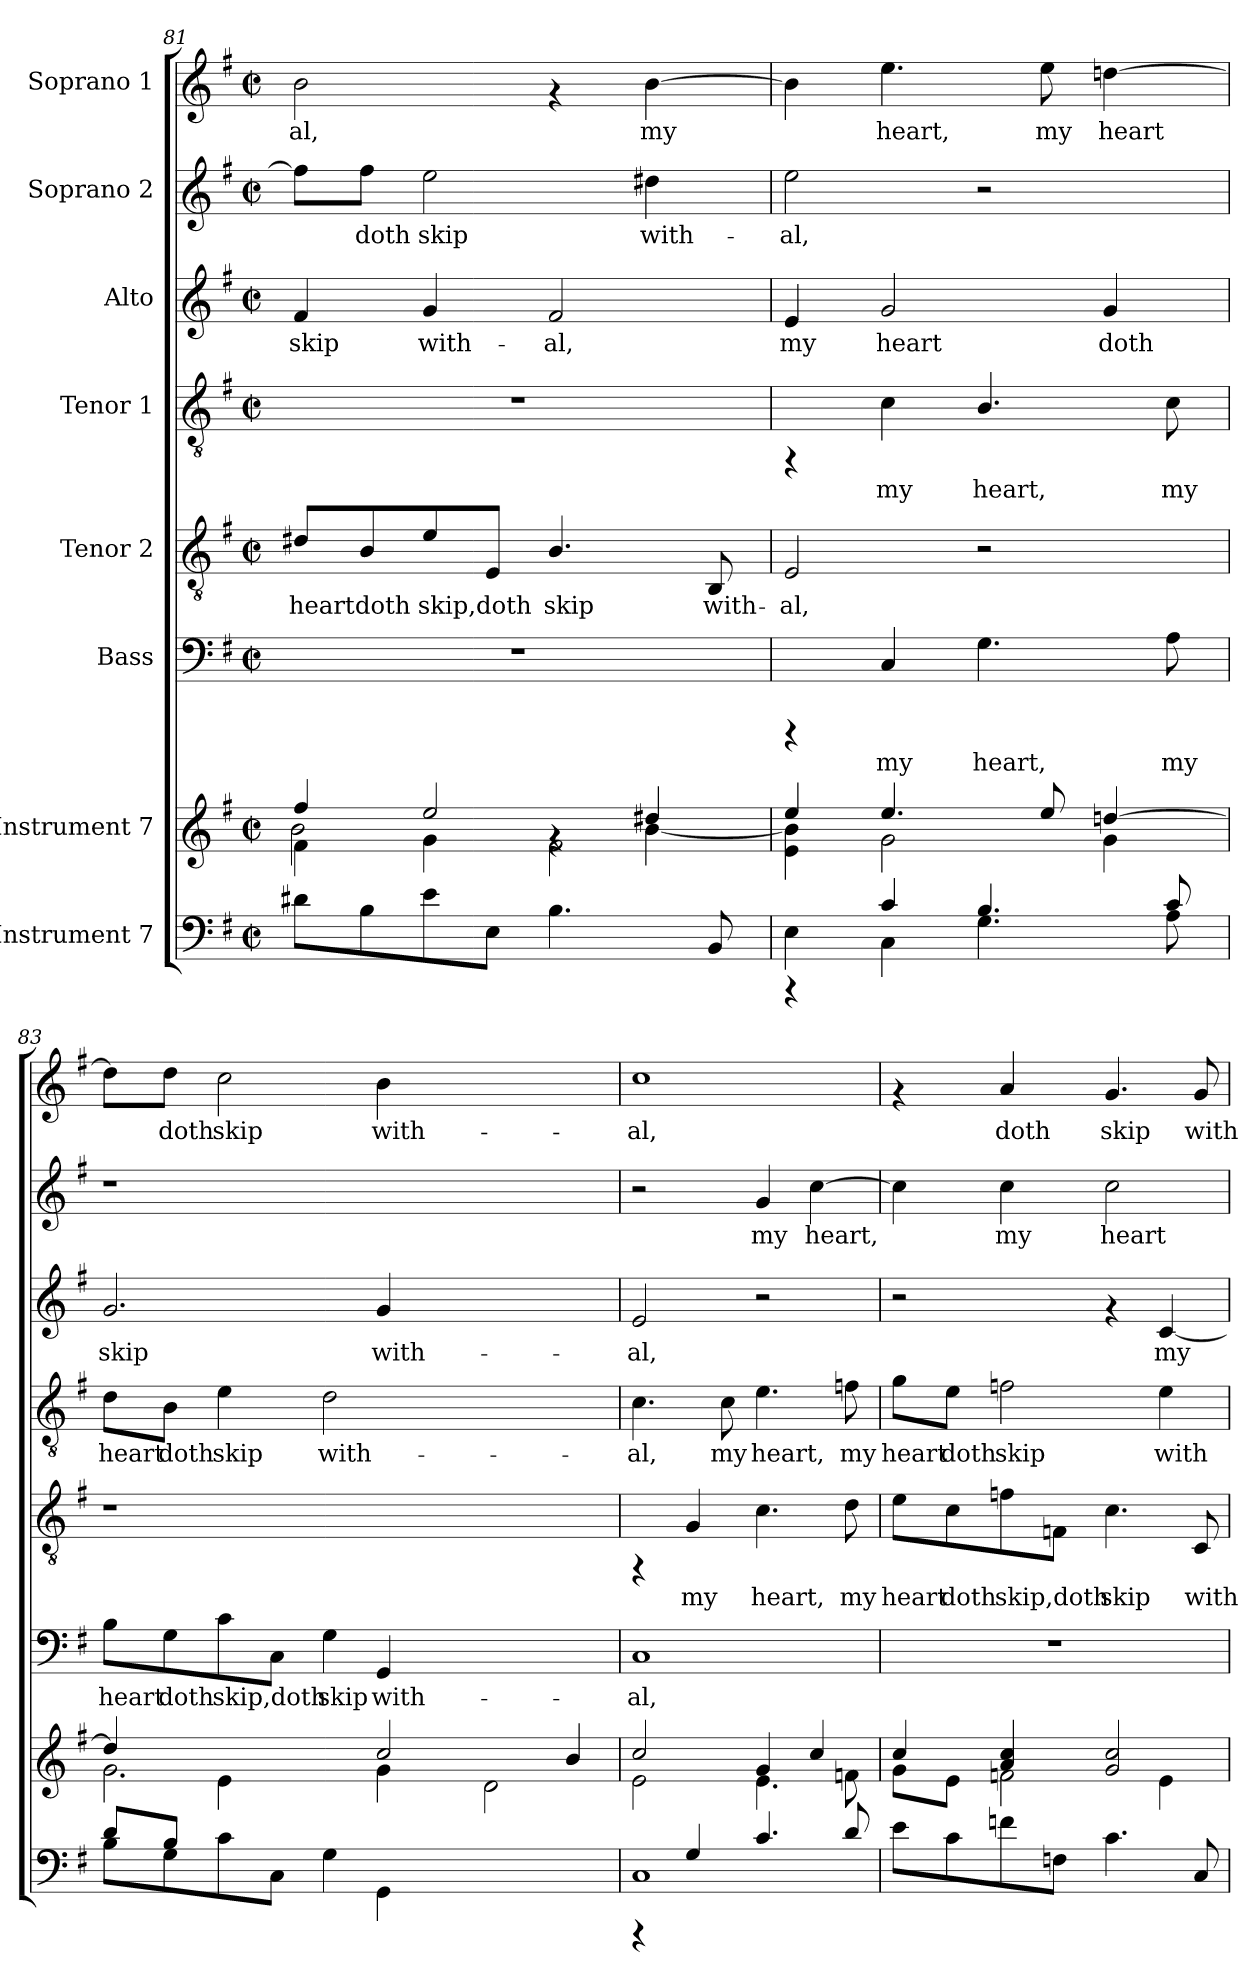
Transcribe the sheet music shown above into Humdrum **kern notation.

**kern	**kern	**kern	**text	**kern	**text	**kern	**text	**kern	**text	**kern	**text	**kern	**text
*part8	*part7	*part6	*part6	*part5	*part5	*part4	*part4	*part3	*part3	*part2	*part2	*part1	*part1
*staff8	*staff7	*staff6	*staff6	*staff5	*staff5	*staff4	*staff4	*staff3	*staff3	*staff2	*staff2	*staff1	*staff1
*I"Instrument 7	*I"Instrument 7	*I"Bass	*	*I"Tenor 2	*	*I"Tenor 1	*	*I"Alto	*	*I"Soprano 2	*	*I"Soprano 1	*
!!LO:PB:g=z
*clefF4	*clefG2	*clefF4	*	*clefGv2	*	*clefGv2	*	*clefG2	*	*clefG2	*	*clefG2	*
*k[f#]	*k[f#]	*k[f#]	*	*k[f#]	*	*k[f#]	*	*k[f#]	*	*k[f#]	*	*k[f#]	*
*G:	*G:	*G:	*	*G:	*	*G:	*	*G:	*	*G:	*	*G:	*
*M2/2	*M2/2	*M2/2	*	*M2/2	*	*M2/2	*	*M2/2	*	*M2/2	*	*M2/2	*
*met(c|)	*met(c|)	*met(c|)	*	*met(c|)	*	*met(c|)	*	*met(c|)	*	*met(c|)	*	*met(c|)	*
=81	=81	=81	=81	=81	=81	=81	=81	=81	=81	=81	=81	=81	=81
*	*^	*	*	*	*	*	*	*	*	*	*	*	*
*	*	*^	*	*	*	*	*	*	*	*	*	*	*	*
!	!	!	!	!	!	!	!LO:LY:b:cj	!	!	!	!LO:LY:b:cj	!	!LO:LY:b:cj	!	!LO:LY:b:cj
8d#X\L	4ff#/	4f#\	2b\	1r	.	8d#X/L	heart	1r	.	4f#/	skip	8ff#\L]	.	2b\	-al,
!	!	!	!	!	!	!	!LO:LY:b:cj	!	!	!	!	!	!LO:LY:b:cj	!	!
8B\	.	.	.	.	.	8B/	doth	.	.	.	.	8ff#\J	doth	.	.
!	!	!	!	!	!	!	!LO:LY:b:cj	!	!	!	!LO:LY:b:cj	!	!LO:LY:b:cj	!	!
8e\	2ee/	4g\	.	.	.	8e/	skip,doth	.	.	4g/	with-	2ee\	skip	.	.
!	!	!	!	!	!	!	!LO:LY:b:cj	!	!	!	!	!	!	!	!
8E\J	.	.	.	.	.	8E/J	.	.	.	.	.	.	.	.	.
!	!	!	!	!	!	!	!LO:LY:b:cj	!	!	!	!LO:LY:b:cj	!	!	!	!
4.B\	.	4rf	2f#\	.	.	4.B/	skip	.	.	2f#/	-al,	.	.	4rf	.
!	!	!	!	!	!	!	!	!	!	!	!	!	!LO:LY:b:cj	!	!LO:LY:b:cj
.	4dd#X/	[<4b\	.	.	.	.	.	.	.	.	.	4dd#X\	with-	[>4b\	my
!	!	!	!	!	!	!	!LO:LY:b:cj	!	!	!	!	!	!	!	!
8BB/	.	.	.	.	.	8BB/	with-	.	.	.	.	.	.	.	.
*	*	*v	*v	*	*	*	*	*	*	*	*	*	*	*	*
=82	=82	=82	=82	=82	=82	=82	=82	=82	=82	=82	=82	=82	=82	=82
*^	*	*	*	*	*	*	*	*	*	*	*	*	*	*
!	!	!	!	!	!	!	!LO:LY:b:cj	!	!	!	!LO:LY:b:cj	!	!LO:LY:b:cj	!	!LO:LY:b:cj
4rGGG	4E\	4ee/	4b\] 4e\	4rCCC	.	2E/	-al,	4rFF	.	4e/	my	2ee\	-al,	4b\]	.
!	!	!	!	!	!LO:LY:b:cj	!	!	!	!LO:LY:b:cj	!	!LO:LY:b:cj	!	!	!	!LO:LY:b:cj
4c/	4C\	4.ee/	2g\	4C/	my	.	.	4c\	my	2g/	heart	.	.	4.ee\	heart,
!	!	!	!	!	!LO:LY:b:cj	!	!	!	!LO:LY:b:cj	!	!	!	!	!	!
4.B/	4.G\	.	.	4.G\	heart,	2r	.	4.B/	heart,	.	.	2r	.	.	.
!	!	!	!	!	!	!	!	!	!	!	!	!	!	!	!LO:LY:b:cj
.	.	8ee/	.	.	.	.	.	.	.	.	.	.	.	8ee\	my
!	!	!	!	!	!	!	!	!	!	!	!LO:LY:b:cj	!	!	!	!LO:LY:b:cj
.	.	[>4ddn/	4g\	.	.	.	.	.	.	4g/	doth	.	.	[>4ddn\	heart
!	!	!	!	!	!LO:LY:b:cj	!	!	!	!LO:LY:b:cj	!	!	!	!	!	!
8c/	8A\	.	.	8A\	my	.	.	8c\	my	.	.	.	.	.	.
=83	=83	=83	=83	=83	=83	=83	=83	=83	=83	=83	=83	=83	=83	=83	=83
*	*	*	*^	*	*	*	*	*	*	*	*	*	*	*	*
!	!	!	!	!	!	!LO:LY:b:cj	!	!	!	!LO:LY:b:cj	!	!LO:LY:b:cj	!	!	!	!LO:LY:b:cj
8d/L	8B\L	2.g\	4dd/]	2.ryy	8B\L	heart	1r	.	8d\L	heart	2.g/	skip	1r	.	8dd\L]	.
!	!	!	!	!	!	!LO:LY:b:cj	!	!	!	!LO:LY:b:cj	!	!	!	!	!	!LO:LY:b:cj
8B/J	8G\	.	.	.	8G\	doth	.	.	8B\J	doth	.	.	.	.	8dd\J	doth
!	!	!	!	!	!	!LO:LY:b:cj	!	!	!	!LO:LY:b:cj	!	!	!	!	!	!LO:LY:b:cj
1ryy	8c\	.	4e\	.	8c\	skip,doth	.	.	4e\	skip	.	.	.	.	2cc\	skip
!	!	!	!	!	!	!LO:LY:b:cj	!	!	!	!	!	!	!	!	!	!
.	8C\J	.	.	.	8C\J	.	.	.	.	.	.	.	.	.	.	.
!	!	!	!	!	!	!LO:LY:b:cj	!	!	!	!LO:LY:b:cj	!	!	!	!	!	!
.	4G\	.	1.ryy	.	4G\	skip	.	.	2d\	with-	.	.	.	.	.	.
!	!	!	!	!	!	!LO:LY:b:cj	!	!	!	!	!	!LO:LY:b:cj	!	!	!	!LO:LY:b:cj
.	4GG\	2cc/	.	4g\	4GG/	with-	.	.	.	.	4g/	with-	.	.	4b\	with-
.	1ryy	.	.	1ryy	1ryy	.	1ryy	.	1ryy	.	1ryy	.	1ryy	.	1ryy	.
2.ryy	.	2d\	.	.	.	.	.	.	.	.	.	.	.	.	.	.
.	.	4b/	.	.	.	.	.	.	.	.	.	.	.	.	.	.
*	*	*	*v	*v	*	*	*	*	*	*	*	*	*	*	*	*
=84	=84	=84	=84	=84	=84	=84	=84	=84	=84	=84	=84	=84	=84	=84	=84
!	!	!	!	!	!LO:LY:b:cj	!	!	!	!LO:LY:b:cj	!	!LO:LY:b:cj	!	!	!	!LO:LY:b:cj
4rEEE	1C	2cc/	2e\	1C	-al,	4rFF	.	4.c\	-al,	2e/	-al,	2r	.	1cc	-al,
!	!	!	!	!	!	!	!LO:LY:b:cj	!	!	!	!	!	!	!	!
4G/	.	.	.	.	.	4G/	my	.	.	.	.	.	.	.	.
!	!	!	!	!	!	!	!	!	!LO:LY:b:cj	!	!	!	!	!	!
.	.	.	.	.	.	.	.	8c\	my	.	.	.	.	.	.
!	!	!	!	!	!	!	!LO:LY:b:cj	!	!LO:LY:b:cj	!	!	!	!LO:LY:b:cj	!	!
4.c/	.	4g/	4.e\	.	.	4.c\	heart,	4.e\	heart,	2r	.	4g/	my	.	.
!	!	!	!	!	!	!	!	!	!	!	!	!	!LO:LY:b:cj	!	!
.	.	4cc/	.	.	.	.	.	.	.	.	.	[>4cc\	heart,	.	.
!	!	!	!	!	!	!	!LO:LY:b:cj	!	!LO:LY:b:cj	!	!	!	!	!	!
8d/	.	.	8fn\	.	.	8d\	my	8fn\	my	.	.	.	.	.	.
*v	*v	*	*	*	*	*	*	*	*	*	*	*	*	*	*
!!LO:PB:g=z
=85	=85	=85	=85	=85	=85	=85	=85	=85	=85	=85	=85	=85	=85	=85
!	!	!	!	!	!	!LO:LY:b:cj	!	!LO:LY:b:cj	!	!	!	!LO:LY:b:cj	!	!
8e\L	4cc/	8g\L	1r	.	8e\L	heart	8g\L	heart	2r	.	4cc\]	.	4rf	.
!	!	!	!	!	!	!LO:LY:b:cj	!	!LO:LY:b:cj	!	!	!	!	!	!
8c\	.	8e\J	.	.	8c\	doth	8e\J	doth	.	.	.	.	.	.
!	!	!	!	!	!	!LO:LY:b:cj	!	!LO:LY:b:cj	!	!	!	!LO:LY:b:cj	!	!LO:LY:b:cj
8fn\	4a/ 4cc/	2fn\	.	.	8fn\	skip,doth	2fn\	skip	.	.	4cc\	my	4a/	doth
!	!	!	!	!	!	!LO:LY:b:cj	!	!	!	!	!	!	!	!
8Fn\J	.	.	.	.	8Fn\J	.	.	.	.	.	.	.	.	.
!	!	!	!	!	!	!LO:LY:b:cj	!	!	!	!	!	!LO:LY:b:cj	!	!LO:LY:b:cj
4.c\	2cc/ 2g/	.	.	.	4.c\	skip	.	.	4rf	.	2cc\	heart	4.g/	skip
!	!	!	!	!	!	!	!	!LO:LY:b:cj	!	!LO:LY:b:cj	!	!	!	!
.	.	4e\	.	.	.	.	4e\	with-	[<4c/	my	.	.	.	.
!	!	!	!	!	!	!LO:LY:b:cj	!	!	!	!	!	!	!	!LO:LY:b:cj
8C/	.	.	.	.	8C/	with-	.	.	.	.	.	.	8g/	with-
*	*v	*v	*	*	*	*	*	*	*	*	*	*	*	*
=	=	=	=	=	=	=	=	=	=	=	=	=	=
*-	*-	*-	*-	*-	*-	*-	*-	*-	*-	*-	*-	*-	*-
